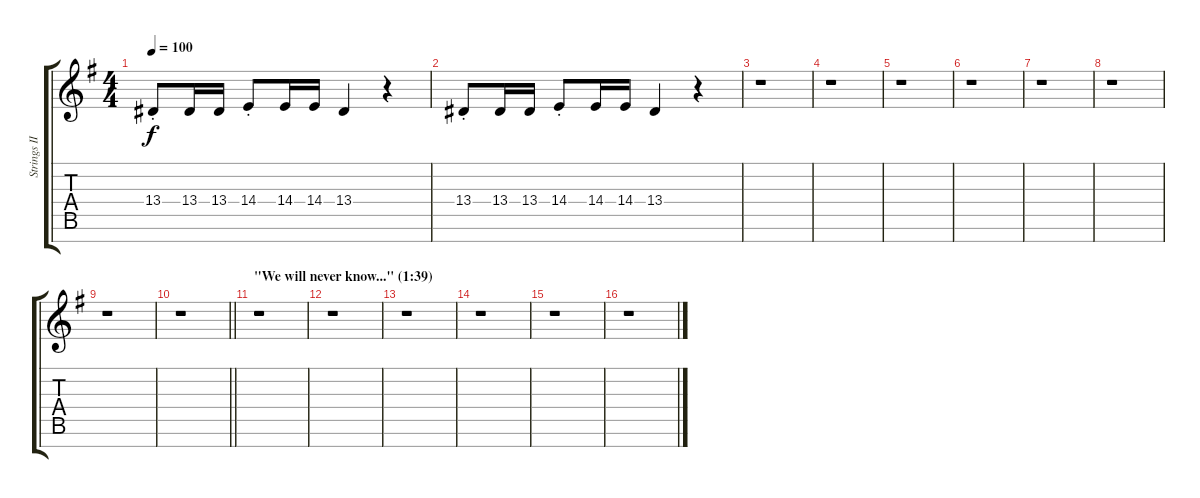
\track ("Strings III" "Strings II") {instrument stringensemble1}
\staff {score tabs}
\tuning (E4 B3 G3 D3 A2 E2 B1) {hide}
\ts (4 4)
\tempo 100
\clef g2
\ks eminor
13.4{st}.8{dy f} 13.4.16 13.4.16 14.4{st}.8 14.4.16 14.4.16 13.4.4 r.4 |
13.4{st}.8 13.4.16 13.4.16 14.4{st}.8 14.4.16 14.4.16 13.4.4 r.4 |
r.1 |
r.1 |
r.1 |
r.1 |
r.1 |
r.1 |
r.1 |
\barLineRight lightlight
r.1 |
\section ("" "\"We will never know...\" (1:39)")
r.1 |
r.1 |
r.1 |
r.1 |
r.1 |
r.1
